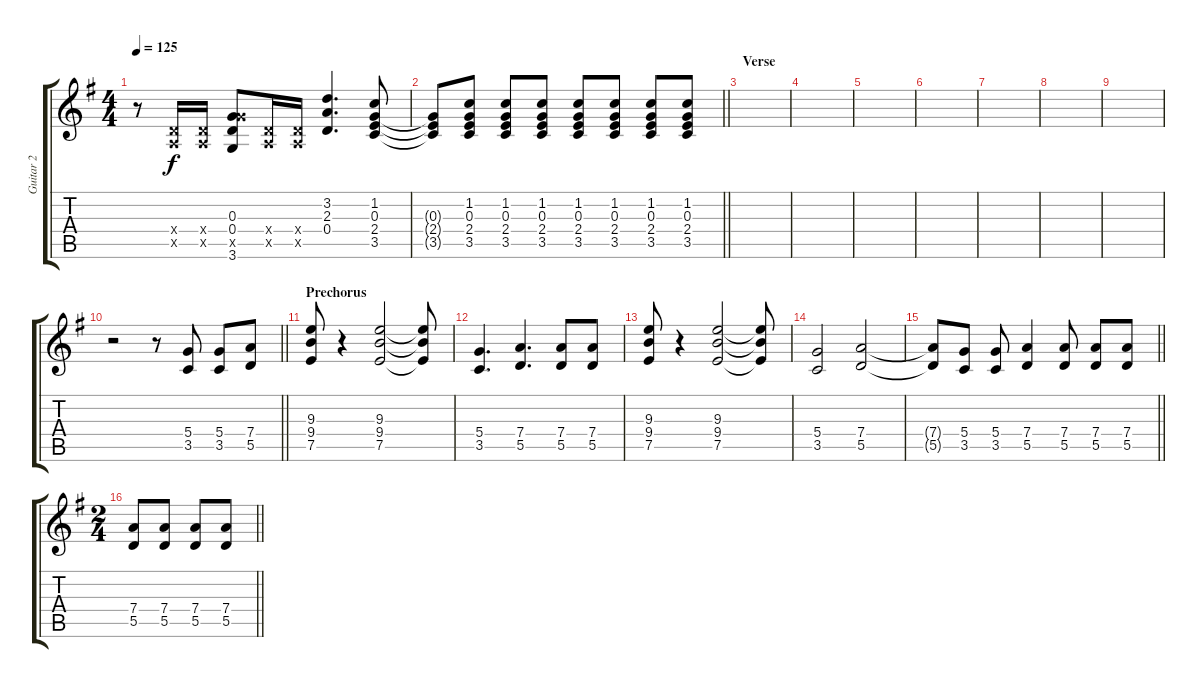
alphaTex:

\track ("Guitar 2" "Guitar 2") {instrument overdrivenguitar}
\staff {score tabs}
\tuning (E4 B3 G3 D3 A2 E2) {hide}
\ts (4 4)
\tempo 125
\clef g2
\ks eminor
r.8{dy f} (0.4{x} 0.5{x}).16 (0.4{x} 0.5{x}).16 (0.3 0.4 10.5{x} 3.6).8 (0.4{x} 0.5{x}).16 (0.4{x} 0.5{x}).16 (3.2 2.3 0.4).4{d} (1.2 0.3 2.4 3.5).8 |
\barLineRight lightlight
(0.3{t} 2.4{t} 3.5{t}).8 (1.2 0.3 2.4 3.5).8 (1.2 0.3 2.4 3.5).8 (1.2 0.3 2.4 3.5).8 (1.2 0.3 2.4 3.5).8 (1.2 0.3 2.4 3.5).8 (1.2 0.3 2.4 3.5).8 (1.2 0.3 2.4 3.5).8 |
\section ("" "Verse")
|
|
|
|
|
|
|
\barLineRight lightlight
r.2 r.8 (5.4 3.5).8 (5.4 3.5).8 (7.4 5.5).8 |
\section ("" "Prechorus")
(9.3 9.4 7.5).8 r.4 (9.3 9.4 7.5).2 (9.3{t} 9.4{t} 7.5{t}).8 |
(5.4 3.5).4{d} (7.4 5.5).4{d} (7.4 5.5).8 (7.4 5.5).8 |
(9.3 9.4 7.5).8 r.4 (9.3 9.4 7.5).2 (9.3{t} 9.4{t} 7.5{t}).8 |
(5.4 3.5).2 (7.4 5.5).2 |
\barLineRight lightlight
(7.4{t} 5.5{t}).8 (5.4 3.5).8 (5.4 3.5).8 (7.4 5.5).4 (7.4 5.5).8 (7.4 5.5).8 (7.4 5.5).8 |
\ts (2 4)
\barLineRight lightlight
(7.4 5.5).8 (7.4 5.5).8 (7.4 5.5).8 (7.4 5.5).8
